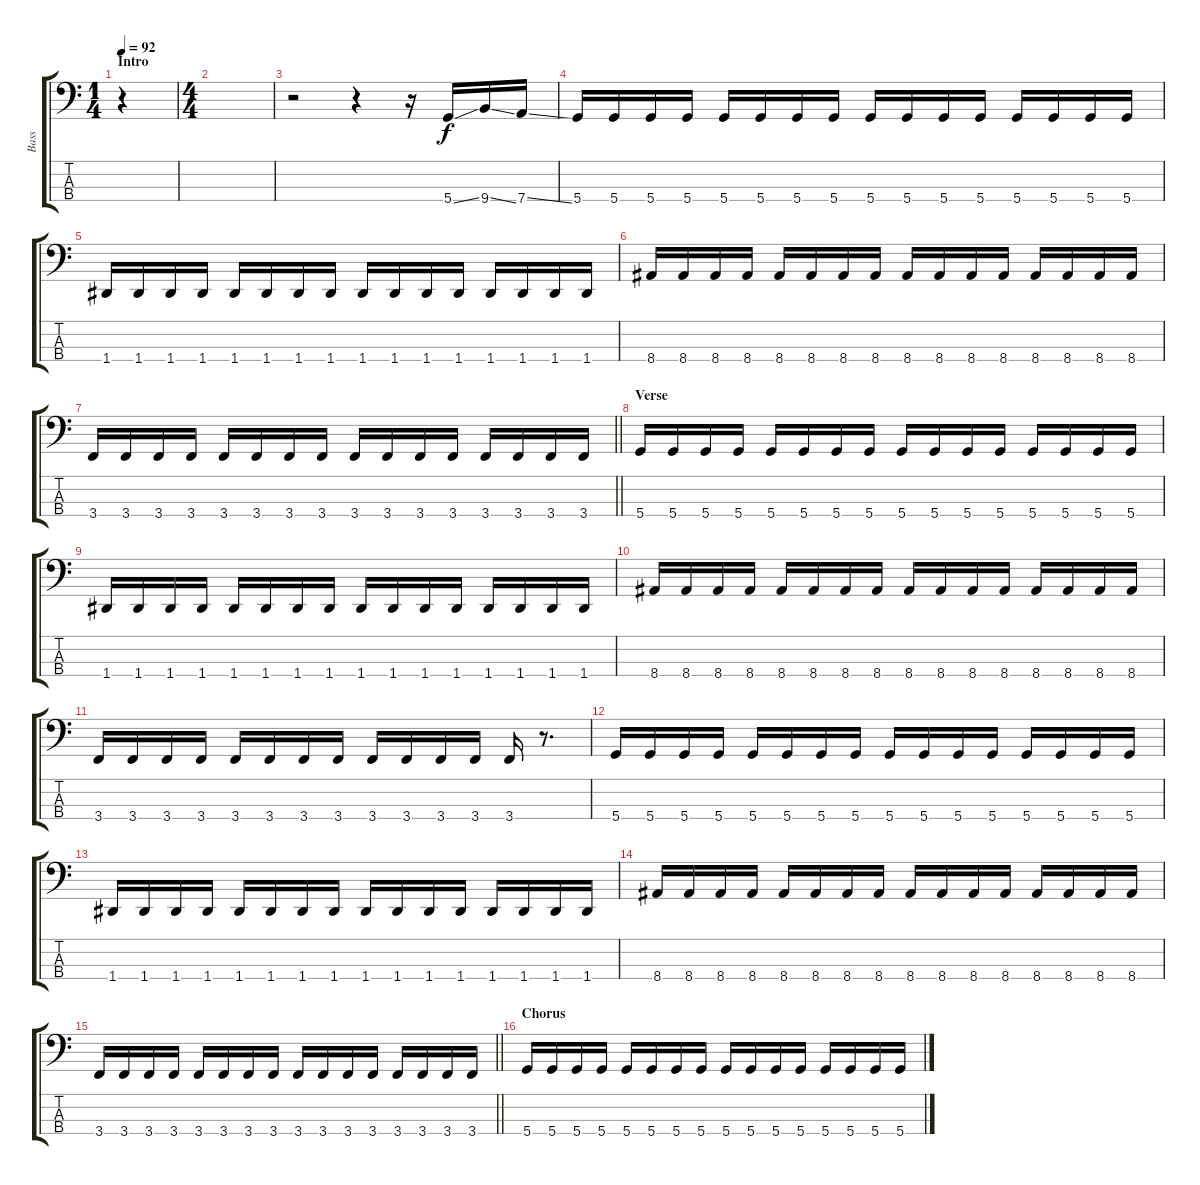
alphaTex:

\track ("Bass" "Bass") {instrument electricbassfinger}
\staff {score tabs}
\tuning (G2 D2 A1 D1) {hide}
\ts (1 4)
\section ("" "Intro")
\tempo 92
\clef f4
\ks c
r.4{dy f instrument electricbassfinger} |
\ts (4 4)
|
r.2 r.4 r.16 5.4{ss}.16 9.4{ss}.16 7.4{ss}.16 |
5.4.16 5.4.16 5.4.16 5.4.16 5.4.16 5.4.16 5.4.16 5.4.16 5.4.16 5.4.16 5.4.16 5.4.16 5.4.16 5.4.16 5.4.16 5.4.16 |
1.4.16 1.4.16 1.4.16 1.4.16 1.4.16 1.4.16 1.4.16 1.4.16 1.4.16 1.4.16 1.4.16 1.4.16 1.4.16 1.4.16 1.4.16 1.4.16 |
8.4.16 8.4.16 8.4.16 8.4.16 8.4.16 8.4.16 8.4.16 8.4.16 8.4.16 8.4.16 8.4.16 8.4.16 8.4.16 8.4.16 8.4.16 8.4.16 |
\barLineRight lightlight
3.4.16 3.4.16 3.4.16 3.4.16 3.4.16 3.4.16 3.4.16 3.4.16 3.4.16 3.4.16 3.4.16 3.4.16 3.4.16 3.4.16 3.4.16 3.4.16 |
\section ("" "Verse")
5.4.16 5.4.16 5.4.16 5.4.16 5.4.16 5.4.16 5.4.16 5.4.16 5.4.16 5.4.16 5.4.16 5.4.16 5.4.16 5.4.16 5.4.16 5.4.16 |
1.4.16 1.4.16 1.4.16 1.4.16 1.4.16 1.4.16 1.4.16 1.4.16 1.4.16 1.4.16 1.4.16 1.4.16 1.4.16 1.4.16 1.4.16 1.4.16 |
8.4.16 8.4.16 8.4.16 8.4.16 8.4.16 8.4.16 8.4.16 8.4.16 8.4.16 8.4.16 8.4.16 8.4.16 8.4.16 8.4.16 8.4.16 8.4.16 |
3.4.16 3.4.16 3.4.16 3.4.16 3.4.16 3.4.16 3.4.16 3.4.16 3.4.16 3.4.16 3.4.16 3.4.16 3.4.16 r.8{d} |
5.4.16 5.4.16 5.4.16 5.4.16 5.4.16 5.4.16 5.4.16 5.4.16 5.4.16 5.4.16 5.4.16 5.4.16 5.4.16 5.4.16 5.4.16 5.4.16 |
1.4.16 1.4.16 1.4.16 1.4.16 1.4.16 1.4.16 1.4.16 1.4.16 1.4.16 1.4.16 1.4.16 1.4.16 1.4.16 1.4.16 1.4.16 1.4.16 |
8.4.16 8.4.16 8.4.16 8.4.16 8.4.16 8.4.16 8.4.16 8.4.16 8.4.16 8.4.16 8.4.16 8.4.16 8.4.16 8.4.16 8.4.16 8.4.16 |
\barLineRight lightlight
3.4.16 3.4.16 3.4.16 3.4.16 3.4.16 3.4.16 3.4.16 3.4.16 3.4.16 3.4.16 3.4.16 3.4.16 3.4.16 3.4.16 3.4.16 3.4.16 |
\section ("" "Chorus")
5.4.16 5.4.16 5.4.16 5.4.16 5.4.16 5.4.16 5.4.16 5.4.16 5.4.16 5.4.16 5.4.16 5.4.16 5.4.16 5.4.16 5.4.16 5.4.16
